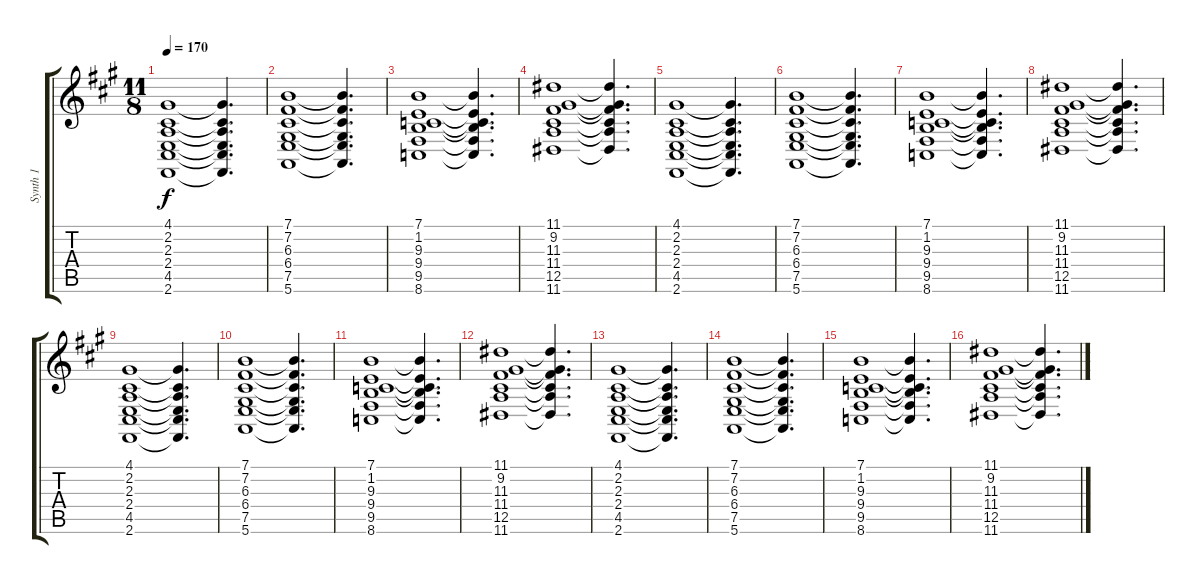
\track ("Synth 1" "Synth 1") {instrument ocarina}
\staff {score tabs}
\tuning (E4 B3 G3 D3 A2 E2) {hide}
\ts (11 8)
\tempo 170
\clef g2
\ks f#minor
(4.1 2.2 2.3 2.4 4.5 2.6).1{dy f} (4.1{t} 2.2{t} 2.3{t} 2.4{t} 4.5{t} 2.6{t}).4{d} |
(7.1 7.2 6.3 6.4 7.5 5.6).1 (7.1{t} 7.2{t} 6.3{t} 6.4{t} 7.5{t} 5.6{t}).4{d} |
(7.1 1.2 9.3 9.4 9.5 8.6).1 (7.1{t} 1.2{t} 9.3{t} 9.4{t} 9.5{t} 8.6{t}).4{d} |
(11.1 9.2 11.3 11.4 12.5 11.6).1 (11.1{t} 9.2{t} 11.3{t} 11.4{t} 12.5{t} 11.6{t}).4{d} |
(4.1 2.2 2.3 2.4 4.5 2.6).1 (4.1{t} 2.2{t} 2.3{t} 2.4{t} 4.5{t} 2.6{t}).4{d} |
(7.1 7.2 6.3 6.4 7.5 5.6).1 (7.1{t} 7.2{t} 6.3{t} 6.4{t} 7.5{t} 5.6{t}).4{d} |
(7.1 1.2 9.3 9.4 9.5 8.6).1 (7.1{t} 1.2{t} 9.3{t} 9.4{t} 9.5{t} 8.6{t}).4{d} |
(11.1 9.2 11.3 11.4 12.5 11.6).1 (11.1{t} 9.2{t} 11.3{t} 11.4{t} 12.5{t} 11.6{t}).4{d} |
(4.1 2.2 2.3 2.4 4.5 2.6).1 (4.1{t} 2.2{t} 2.3{t} 2.4{t} 4.5{t} 2.6{t}).4{d} |
(7.1 7.2 6.3 6.4 7.5 5.6).1 (7.1{t} 7.2{t} 6.3{t} 6.4{t} 7.5{t} 5.6{t}).4{d} |
(7.1 1.2 9.3 9.4 9.5 8.6).1 (7.1{t} 1.2{t} 9.3{t} 9.4{t} 9.5{t} 8.6{t}).4{d} |
(11.1 9.2 11.3 11.4 12.5 11.6).1 (11.1{t} 9.2{t} 11.3{t} 11.4{t} 12.5{t} 11.6{t}).4{d} |
(4.1 2.2 2.3 2.4 4.5 2.6).1 (4.1{t} 2.2{t} 2.3{t} 2.4{t} 4.5{t} 2.6{t}).4{d} |
(7.1 7.2 6.3 6.4 7.5 5.6).1 (7.1{t} 7.2{t} 6.3{t} 6.4{t} 7.5{t} 5.6{t}).4{d} |
(7.1 1.2 9.3 9.4 9.5 8.6).1 (7.1{t} 1.2{t} 9.3{t} 9.4{t} 9.5{t} 8.6{t}).4{d} |
(11.1 9.2 11.3 11.4 12.5 11.6).1 (11.1{t} 9.2{t} 11.3{t} 11.4{t} 12.5{t} 11.6{t}).4{d}
